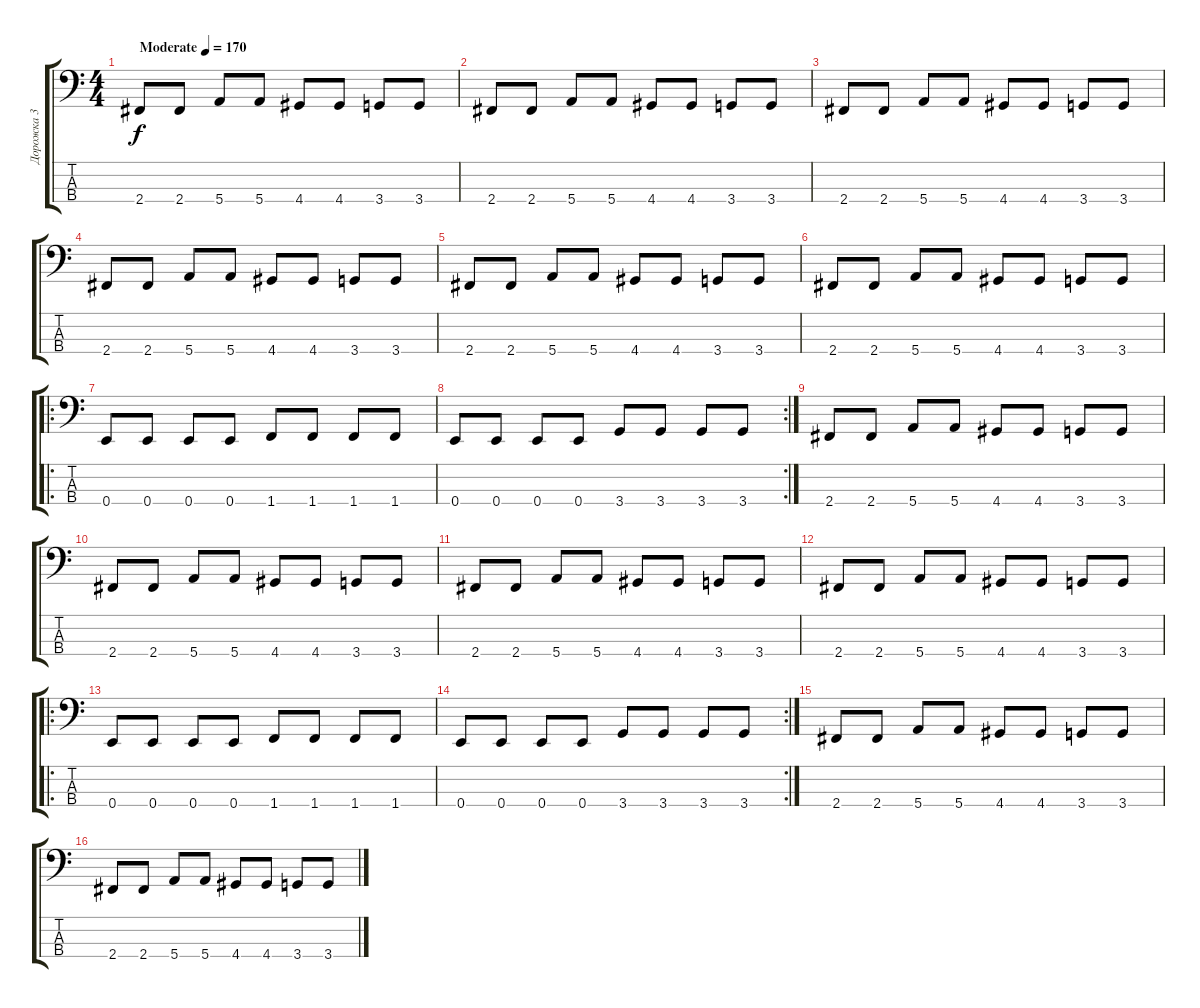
\track ("Дорожка 3" "Дорожка 3") {instrument electricbassfinger}
\staff {score tabs}
\tuning (G2 D2 A1 E1) {hide}
\ts (4 4)
\tempo (170 "Moderate")
\clef f4
\ks c
2.4.8{dy f instrument electricbassfinger} 2.4.8 5.4.8 5.4.8 4.4.8 4.4.8 3.4.8 3.4.8 |
2.4.8 2.4.8 5.4.8 5.4.8 4.4.8 4.4.8 3.4.8 3.4.8 |
2.4.8 2.4.8 5.4.8 5.4.8 4.4.8 4.4.8 3.4.8 3.4.8 |
2.4.8 2.4.8 5.4.8 5.4.8 4.4.8 4.4.8 3.4.8 3.4.8 |
2.4.8 2.4.8 5.4.8 5.4.8 4.4.8 4.4.8 3.4.8 3.4.8 |
2.4.8 2.4.8 5.4.8 5.4.8 4.4.8 4.4.8 3.4.8 3.4.8 |
\ro
0.4.8 0.4.8 0.4.8 0.4.8 1.4.8 1.4.8 1.4.8 1.4.8 |
\rc 2
0.4.8 0.4.8 0.4.8 0.4.8 3.4.8 3.4.8 3.4.8 3.4.8 |
2.4.8 2.4.8 5.4.8 5.4.8 4.4.8 4.4.8 3.4.8 3.4.8 |
2.4.8 2.4.8 5.4.8 5.4.8 4.4.8 4.4.8 3.4.8 3.4.8 |
2.4.8 2.4.8 5.4.8 5.4.8 4.4.8 4.4.8 3.4.8 3.4.8 |
2.4.8 2.4.8 5.4.8 5.4.8 4.4.8 4.4.8 3.4.8 3.4.8 |
\ro
0.4.8 0.4.8 0.4.8 0.4.8 1.4.8 1.4.8 1.4.8 1.4.8 |
\rc 2
0.4.8 0.4.8 0.4.8 0.4.8 3.4.8 3.4.8 3.4.8 3.4.8 |
2.4.8 2.4.8 5.4.8 5.4.8 4.4.8 4.4.8 3.4.8 3.4.8 |
2.4.8 2.4.8 5.4.8 5.4.8 4.4.8 4.4.8 3.4.8 3.4.8
